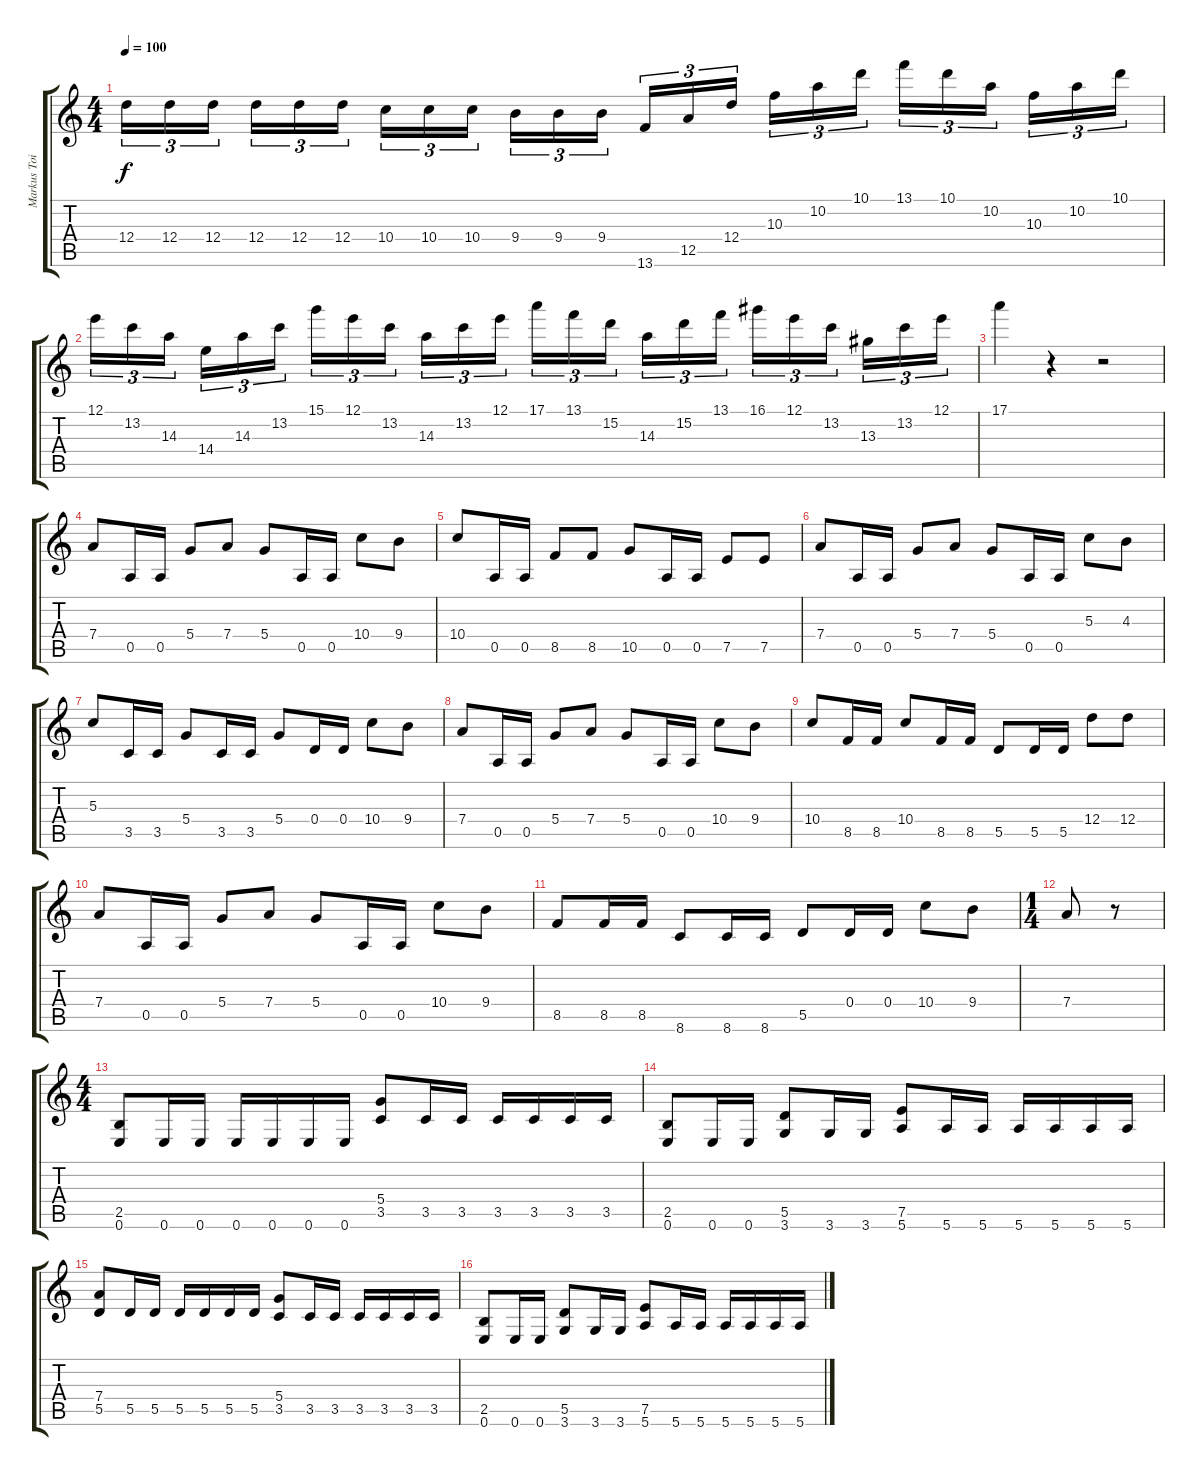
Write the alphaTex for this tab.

\track ("Markus Toivonen" "Markus Toi") {solo instrument distortionguitar}
\staff {score tabs}
\tuning (E4 B3 G3 D3 A2 E2) {hide}
\ts (4 4)
\tempo 100
\clef g2
\ks c
12.4.16{tu (3 2) dy f} 12.4.16{tu (3 2)} 12.4.16{tu (3 2) beam splitsecondary} 12.4.16{tu (3 2)} 12.4.16{tu (3 2)} 12.4.16{tu (3 2)} 10.4.16{tu (3 2)} 10.4.16{tu (3 2)} 10.4.16{tu (3 2) beam splitsecondary} 9.4.16{tu (3 2)} 9.4.16{tu (3 2)} 9.4.16{tu (3 2)} 13.6.16{tu (3 2)} 12.5.16{tu (3 2)} 12.4.16{tu (3 2) beam splitsecondary} 10.3.16{tu (3 2)} 10.2.16{tu (3 2)} 10.1.16{tu (3 2)} 13.1.16{tu (3 2)} 10.1.16{tu (3 2)} 10.2.16{tu (3 2) beam splitsecondary} 10.3.16{tu (3 2)} 10.2.16{tu (3 2)} 10.1.16{tu (3 2)} |
12.1.16{tu (3 2)} 13.2.16{tu (3 2)} 14.3.16{tu (3 2) beam splitsecondary} 14.4.16{tu (3 2)} 14.3.16{tu (3 2)} 13.2.16{tu (3 2)} 15.1.16{tu (3 2)} 12.1.16{tu (3 2)} 13.2.16{tu (3 2) beam splitsecondary} 14.3.16{tu (3 2)} 13.2.16{tu (3 2)} 12.1.16{tu (3 2)} 17.1.16{tu (3 2)} 13.1.16{tu (3 2)} 15.2.16{tu (3 2) beam splitsecondary} 14.3.16{tu (3 2)} 15.2.16{tu (3 2)} 13.1.16{tu (3 2)} 16.1.16{tu (3 2)} 12.1.16{tu (3 2)} 13.2.16{tu (3 2) beam splitsecondary} 13.3.16{tu (3 2)} 13.2.16{tu (3 2)} 12.1.16{tu (3 2)} |
17.1.4 r.4 r.2 |
7.4.8 0.5.16 0.5.16 5.4.8 7.4.8 5.4.8 0.5.16 0.5.16 10.4.8 9.4.8 |
10.4.8 0.5.16 0.5.16 8.5.8 8.5.8 10.5.8 0.5.16 0.5.16 7.5.8 7.5.8 |
7.4.8 0.5.16 0.5.16 5.4.8 7.4.8 5.4.8 0.5.16 0.5.16 5.3.8 4.3.8 |
5.3.8 3.5.16 3.5.16 5.4.8 3.5.16 3.5.16 5.4.8 0.4.16 0.4.16 10.4.8 9.4.8 |
7.4.8 0.5.16 0.5.16 5.4.8 7.4.8 5.4.8 0.5.16 0.5.16 10.4.8 9.4.8 |
10.4.8 8.5.16 8.5.16 10.4.8 8.5.16 8.5.16 5.5.8 5.5.16 5.5.16 12.4.8 12.4.8 |
7.4.8 0.5.16 0.5.16 5.4.8 7.4.8 5.4.8 0.5.16 0.5.16 10.4.8 9.4.8 |
8.5.8 8.5.16 8.5.16 8.6.8 8.6.16 8.6.16 5.5.8 0.4.16 0.4.16 10.4.8 9.4.8 |
\ts (1 4)
7.4.8 r.8 |
\ts (4 4)
(2.5 0.6).8 0.6.16 0.6.16 0.6.16 0.6.16 0.6.16 0.6.16 (5.4 3.5).8 3.5.16 3.5.16 3.5.16 3.5.16 3.5.16 3.5.16 |
(2.5 0.6).8 0.6.16 0.6.16 (5.5 3.6).8 3.6.16 3.6.16 (7.5 5.6).8 5.6.16 5.6.16 5.6.16 5.6.16 5.6.16 5.6.16 |
(7.4 5.5).8 5.5.16 5.5.16 5.5.16 5.5.16 5.5.16 5.5.16 (5.4 3.5).8 3.5.16 3.5.16 3.5.16 3.5.16 3.5.16 3.5.16 |
(2.5 0.6).8 0.6.16 0.6.16 (5.5 3.6).8 3.6.16 3.6.16 (7.5 5.6).8 5.6.16 5.6.16 5.6.16 5.6.16 5.6.16 5.6.16
